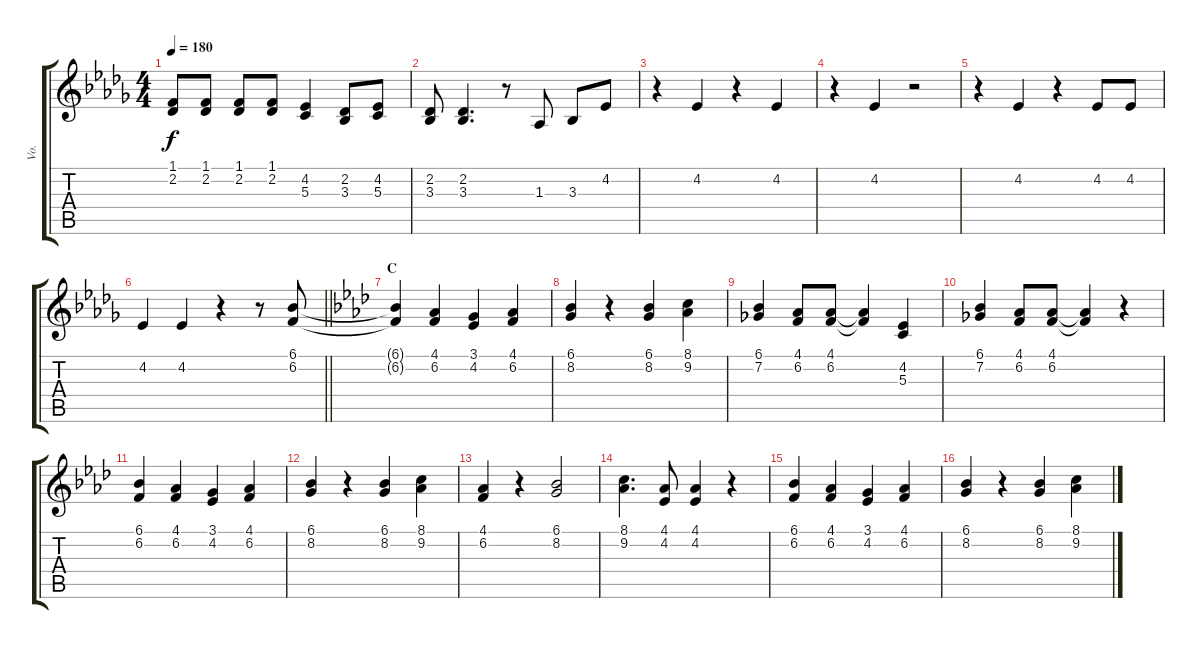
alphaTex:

\track ("Vo." "Vo.") {instrument violin}
\staff {score tabs}
\tuning (E4 B3 G3 D3 A2 E2) {hide}
\ts (4 4)
\tempo 180
\clef g2
\ks db
(1.1{t} 2.2{t}).8{dy f} (1.1 2.2).8 (1.1 2.2).8 (1.1 2.2).8 (4.2 5.3).4 (2.2 3.3).8 (4.2 5.3).8 |
(2.2 3.3).8 (2.2 3.3).4{d} r.8 1.3.8 3.3.8 4.2.8 |
r.4 4.2.4 r.4 4.2.4 |
r.4 4.2.4 r.2 |
r.4 4.2.4 r.4 4.2.8 4.2.8 |
\barLineRight lightlight
4.2.4 4.2.4 r.4 r.8 (6.1 6.2).8 |
\section ("" "C")
\ks ab
(6.1{t} 6.2{t}).4 (4.1 6.2).4 (3.1 4.2).4 (4.1 6.2).4 |
(6.1 8.2).4 r.4 (6.1 8.2).4 (8.1 9.2).4 |
(6.1 7.2).4 (4.1 6.2).8 (4.1 6.2).8 (4.1{t} 6.2{t}).4 (4.2 5.3).4 |
(6.1 7.2).4 (4.1 6.2).8 (4.1 6.2).8 (4.1{t} 6.2{t}).4 r.4 |
(6.1 6.2).4 (4.1 6.2).4 (3.1 4.2).4 (4.1 6.2).4 |
(6.1 8.2).4 r.4 (6.1 8.2).4 (8.1 9.2).4 |
(4.1 6.2).4 r.4 (6.1 8.2).2 |
(8.1 9.2).4{d} (4.1 4.2).8 (4.1 4.2).4 r.4 |
(6.1 6.2).4 (4.1 6.2).4 (3.1 4.2).4 (4.1 6.2).4 |
(6.1 8.2).4 r.4 (6.1 8.2).4 (8.1 9.2).4
